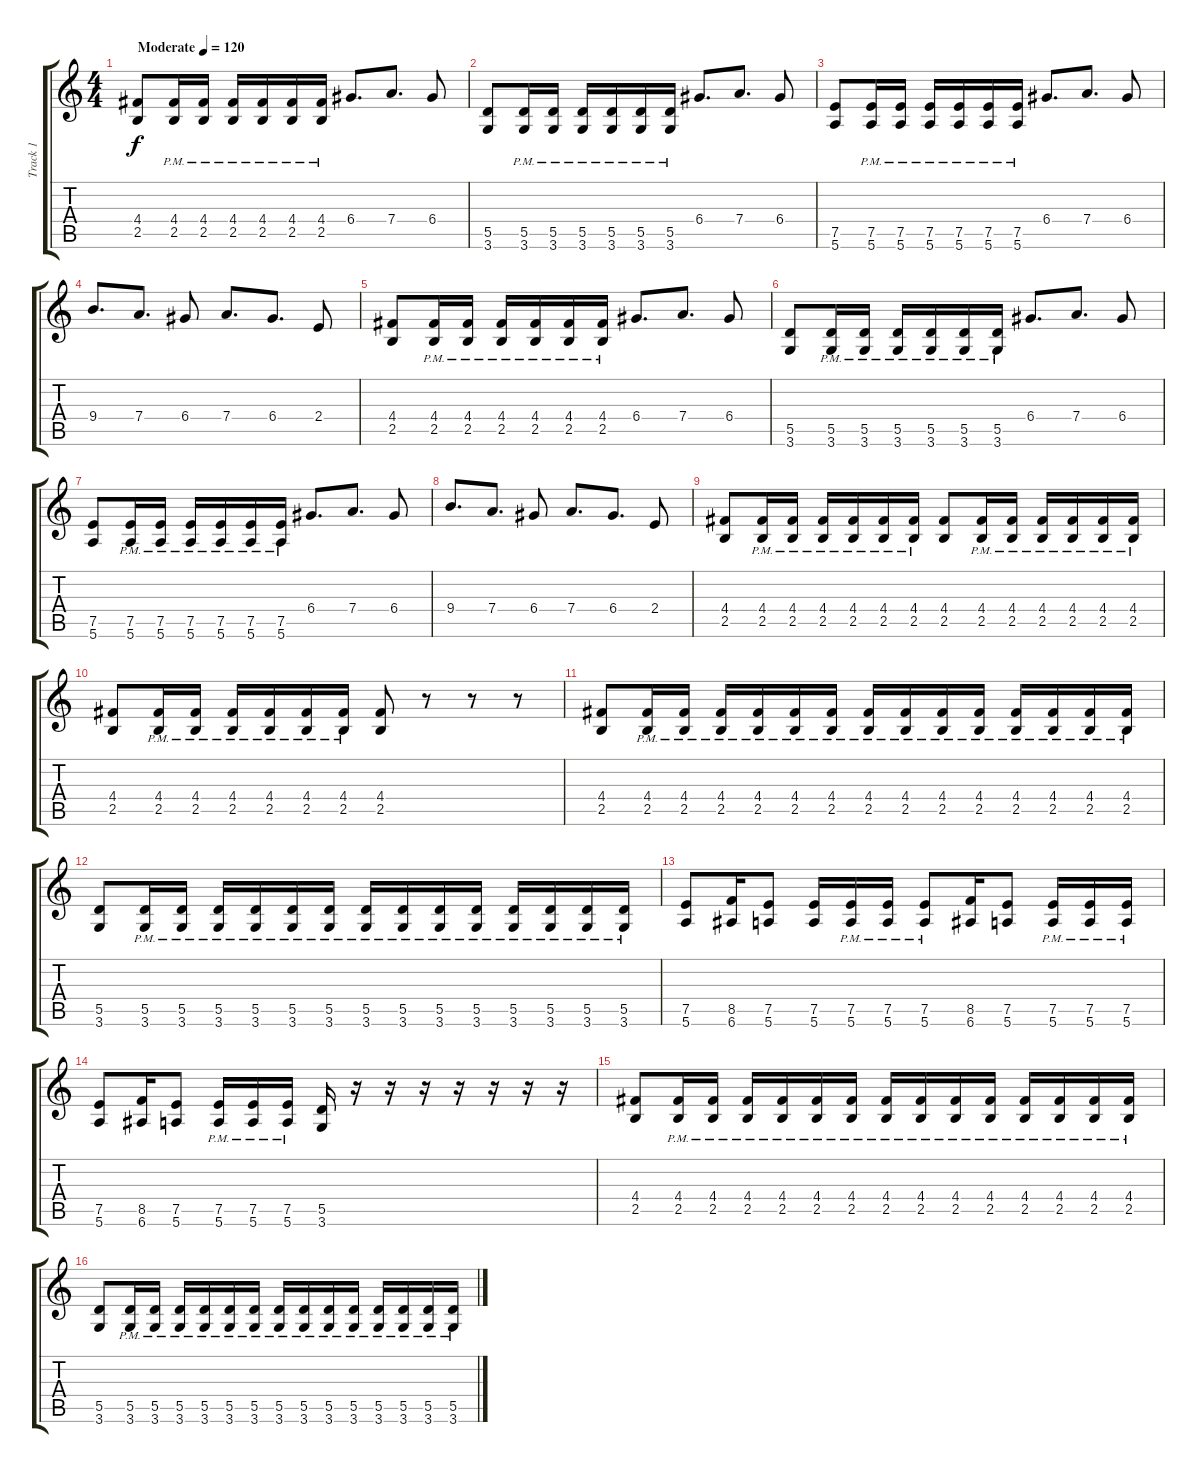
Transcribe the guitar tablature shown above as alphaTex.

\track ("Track 1" "Track 1") {instrument distortionguitar}
\staff {score tabs}
\tuning (E4 B3 G3 D3 A2 E2) {hide}
\ts (4 4)
\tempo (120 "Moderate")
\clef g2
\ks c
(4.4 2.5).8{dy f instrument distortionguitar} (4.4{pm} 2.5{pm}).16 (4.4{pm} 2.5{pm}).16 (4.4{pm} 2.5{pm}).16 (4.4{pm} 2.5{pm}).16 (4.4{pm} 2.5{pm}).16 (4.4{pm} 2.5{pm}).16 6.4.8{d} 7.4.8{d} 6.4.8 |
(5.5 3.6).8 (5.5{pm} 3.6{pm}).16 (5.5{pm} 3.6{pm}).16 (5.5{pm} 3.6{pm}).16 (5.5{pm} 3.6{pm}).16 (5.5{pm} 3.6{pm}).16 (5.5{pm} 3.6{pm}).16 6.4.8{d} 7.4.8{d} 6.4.8 |
(7.5 5.6).8 (7.5{pm} 5.6{pm}).16 (7.5{pm} 5.6{pm}).16 (7.5{pm} 5.6{pm}).16 (7.5{pm} 5.6{pm}).16 (7.5{pm} 5.6{pm}).16 (7.5{pm} 5.6{pm}).16 6.4.8{d} 7.4.8{d} 6.4.8 |
9.4.8{d} 7.4.8{d} 6.4.8 7.4.8{d} 6.4.8{d} 2.4.8 |
(4.4 2.5).8 (4.4{pm} 2.5{pm}).16 (4.4{pm} 2.5{pm}).16 (4.4{pm} 2.5{pm}).16 (4.4{pm} 2.5{pm}).16 (4.4{pm} 2.5{pm}).16 (4.4{pm} 2.5{pm}).16 6.4.8{d} 7.4.8{d} 6.4.8 |
(5.5 3.6).8 (5.5{pm} 3.6{pm}).16 (5.5{pm} 3.6{pm}).16 (5.5{pm} 3.6{pm}).16 (5.5{pm} 3.6{pm}).16 (5.5{pm} 3.6{pm}).16 (5.5{pm} 3.6{pm}).16 6.4.8{d} 7.4.8{d} 6.4.8 |
(7.5 5.6).8 (7.5{pm} 5.6{pm}).16 (7.5{pm} 5.6{pm}).16 (7.5{pm} 5.6{pm}).16 (7.5{pm} 5.6{pm}).16 (7.5{pm} 5.6{pm}).16 (7.5{pm} 5.6{pm}).16 6.4.8{d} 7.4.8{d} 6.4.8 |
9.4.8{d} 7.4.8{d} 6.4.8 7.4.8{d} 6.4.8{d} 2.4.8 |
(4.4 2.5).8 (4.4{pm} 2.5{pm}).16 (4.4{pm} 2.5{pm}).16 (4.4{pm} 2.5{pm}).16 (4.4{pm} 2.5{pm}).16 (4.4{pm} 2.5{pm}).16 (4.4{pm} 2.5{pm}).16 (4.4 2.5).8 (4.4{pm} 2.5{pm}).16 (4.4{pm} 2.5{pm}).16 (4.4{pm} 2.5{pm}).16 (4.4{pm} 2.5{pm}).16 (4.4{pm} 2.5{pm}).16 (4.4{pm} 2.5{pm}).16 |
(4.4 2.5).8 (4.4{pm} 2.5{pm}).16 (4.4{pm} 2.5{pm}).16 (4.4{pm} 2.5{pm}).16 (4.4{pm} 2.5{pm}).16 (4.4{pm} 2.5{pm}).16 (4.4{pm} 2.5{pm}).16 (4.4 2.5).8 r.8 r.8 r.8 |
(4.4 2.5).8 (4.4{pm} 2.5{pm}).16 (4.4{pm} 2.5{pm}).16 (4.4{pm} 2.5{pm}).16 (4.4{pm} 2.5{pm}).16 (4.4{pm} 2.5{pm}).16 (4.4{pm} 2.5{pm}).16 (4.4{pm} 2.5{pm}).16 (4.4{pm} 2.5{pm}).16 (4.4{pm} 2.5{pm}).16 (4.4{pm} 2.5{pm}).16 (4.4{pm} 2.5{pm}).16 (4.4{pm} 2.5{pm}).16 (4.4{pm} 2.5{pm}).16 (4.4{pm} 2.5{pm}).16 |
(5.5 3.6).8 (5.5{pm} 3.6{pm}).16 (5.5{pm} 3.6{pm}).16 (5.5{pm} 3.6{pm}).16 (5.5{pm} 3.6{pm}).16 (5.5{pm} 3.6{pm}).16 (5.5{pm} 3.6{pm}).16 (5.5{pm} 3.6{pm}).16 (5.5{pm} 3.6{pm}).16 (5.5{pm} 3.6{pm}).16 (5.5{pm} 3.6{pm}).16 (5.5{pm} 3.6{pm}).16 (5.5{pm} 3.6{pm}).16 (5.5{pm} 3.6{pm}).16 (5.5{pm} 3.6{pm}).16 |
(7.5 5.6).8 (8.5 6.6).16 (7.5 5.6).8 (7.5 5.6).16 (7.5{pm} 5.6{pm}).16 (7.5{pm} 5.6{pm}).16 (7.5{pm} 5.6{pm}).8 (8.5 6.6).16 (7.5 5.6).8 (7.5{pm} 5.6{pm}).16 (7.5{pm} 5.6{pm}).16 (7.5{pm} 5.6{pm}).16 |
(7.5 5.6).8 (8.5 6.6).16 (7.5 5.6).8 (7.5{pm} 5.6{pm}).16 (7.5{pm} 5.6{pm}).16 (7.5{pm} 5.6{pm}).16 (5.5 3.6).16 r.16 r.16 r.16 r.16 r.16 r.16 r.16 |
(4.4 2.5).8 (4.4{pm} 2.5{pm}).16 (4.4{pm} 2.5{pm}).16 (4.4{pm} 2.5{pm}).16 (4.4{pm} 2.5{pm}).16 (4.4{pm} 2.5{pm}).16 (4.4{pm} 2.5{pm}).16 (4.4{pm} 2.5{pm}).16 (4.4{pm} 2.5{pm}).16 (4.4{pm} 2.5{pm}).16 (4.4{pm} 2.5{pm}).16 (4.4{pm} 2.5{pm}).16 (4.4{pm} 2.5{pm}).16 (4.4{pm} 2.5{pm}).16 (4.4{pm} 2.5{pm}).16 |
(5.5 3.6).8 (5.5{pm} 3.6{pm}).16 (5.5{pm} 3.6{pm}).16 (5.5{pm} 3.6{pm}).16 (5.5{pm} 3.6{pm}).16 (5.5{pm} 3.6{pm}).16 (5.5{pm} 3.6{pm}).16 (5.5{pm} 3.6{pm}).16 (5.5{pm} 3.6{pm}).16 (5.5{pm} 3.6{pm}).16 (5.5{pm} 3.6{pm}).16 (5.5{pm} 3.6{pm}).16 (5.5{pm} 3.6{pm}).16 (5.5{pm} 3.6{pm}).16 (5.5{pm} 3.6{pm}).16
